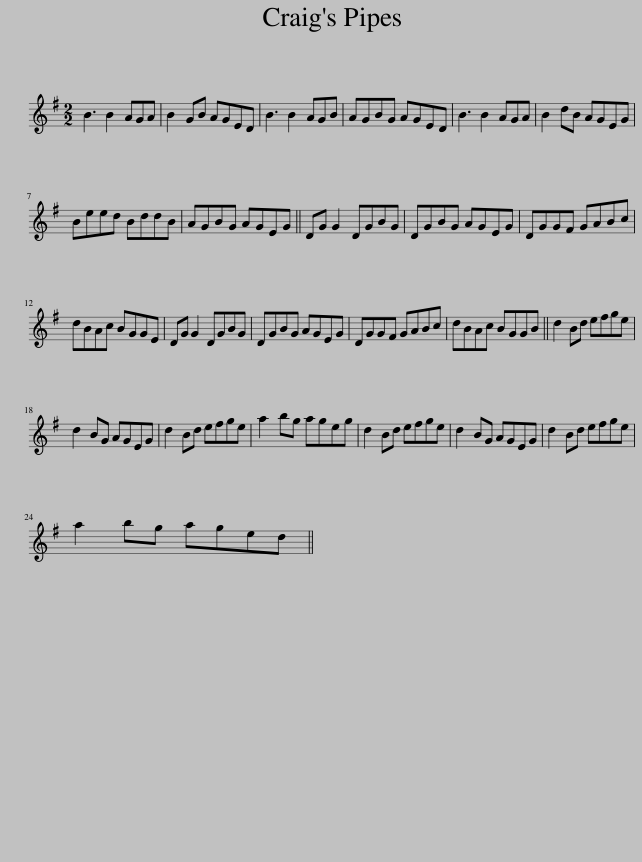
X:1
L:1/8
M:2/2
I:linebreak $
K:G
V:1 treble
V:1
 B3 B2 AGA | B2 GB AGED | B3 B2 AGB | AGBG AGED | B3 B2 AGA | %5
 B2 dB AGEG |$ Beed BddB | AGBG AGEG || DG G2 DGBG | DGBG AGEG | %10
 DGGF GABc |$ dBAc BGGE | DG G2 DGBG | DGBG AGEG | DGGF GABc | %15
 dBAc BGGB || d2 Bd efge |$ d2 BG AGEG | d2 Bd efge | a2 bg ageg | %20
 d2 Bd efge | d2 BG AGEG | d2 Bd efge |$ a2 bg aged || %24
